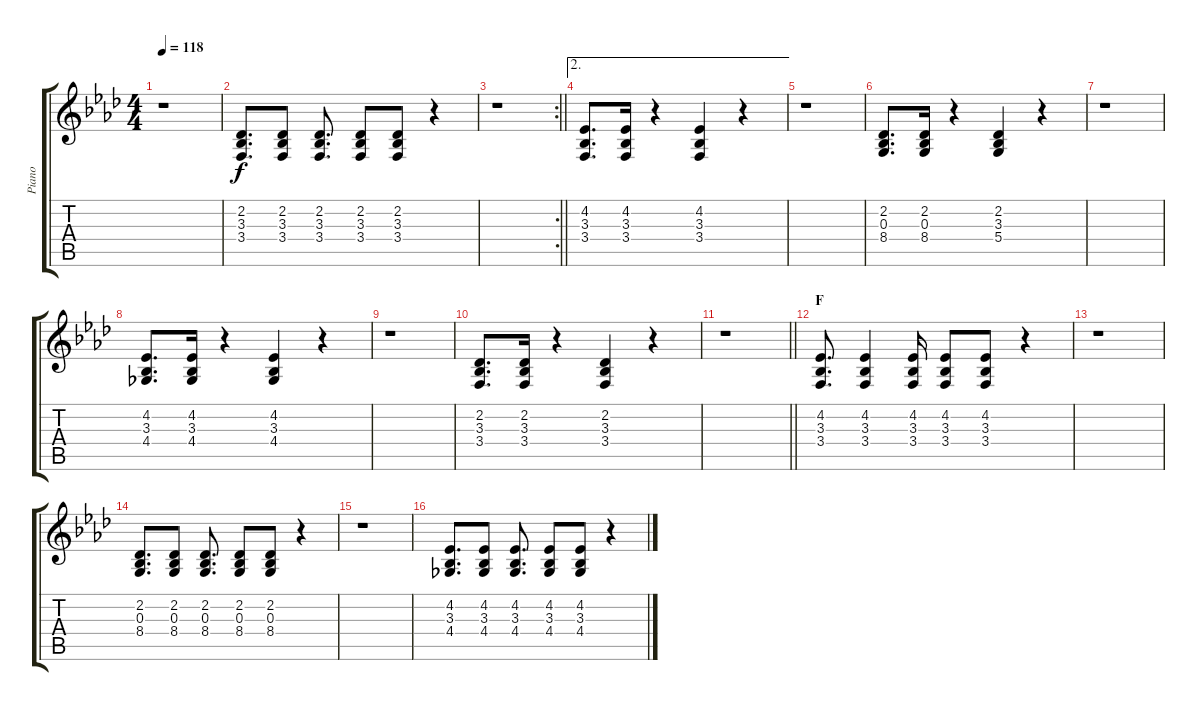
\track ("Piano" "Piano") {instrument acousticgrandpiano}
\staff {score tabs}
\tuning (E4 B3 G3 D3 A2 E2) {hide}
\ts (4 4)
\tempo 118
\clef g2
\ks ab
r.1{dy f} |
(2.2 3.3 3.4).8{d} (2.2 3.3 3.4).8 (2.2 3.3 3.4).8{d} (2.2 3.3 3.4).8 (2.2 3.3 3.4).8 r.4 |
\rc 2
\barLineRight lightlight
r.1 |
\ae 2
(4.2 3.3 3.4).8{d} (4.2 3.3 3.4).16 r.4 (4.2 3.3 3.4).4 r.4 |
r.1 |
(2.2 0.3 8.4).8{d} (2.2 0.3 8.4).16 r.4 (2.2 3.3 5.4).4 r.4 |
r.1 |
(4.2 3.3 4.4).8{d} (4.2 3.3 4.4).16 r.4 (4.2 3.3 4.4).4 r.4 |
r.1 |
(2.2 3.3 3.4).8{d} (2.2 3.3 3.4).16 r.4 (2.2 3.3 3.4).4 r.4 |
\barLineRight lightlight
r.1 |
\section ("" "F")
(4.2 3.3 3.4).8{d} (4.2 3.3 3.4).4 (4.2 3.3 3.4).16 (4.2 3.3 3.4).8 (4.2 3.3 3.4).8 r.4 |
r.1 |
(2.2 0.3 8.4).8{d} (2.2 0.3 8.4).8 (2.2 0.3 8.4).8{d} (2.2 0.3 8.4).8 (2.2 0.3 8.4).8 r.4 |
r.1 |
(4.2 3.3 4.4).8{d} (4.2 3.3 4.4).8 (4.2 3.3 4.4).8{d} (4.2 3.3 4.4).8 (4.2 3.3 4.4).8 r.4
